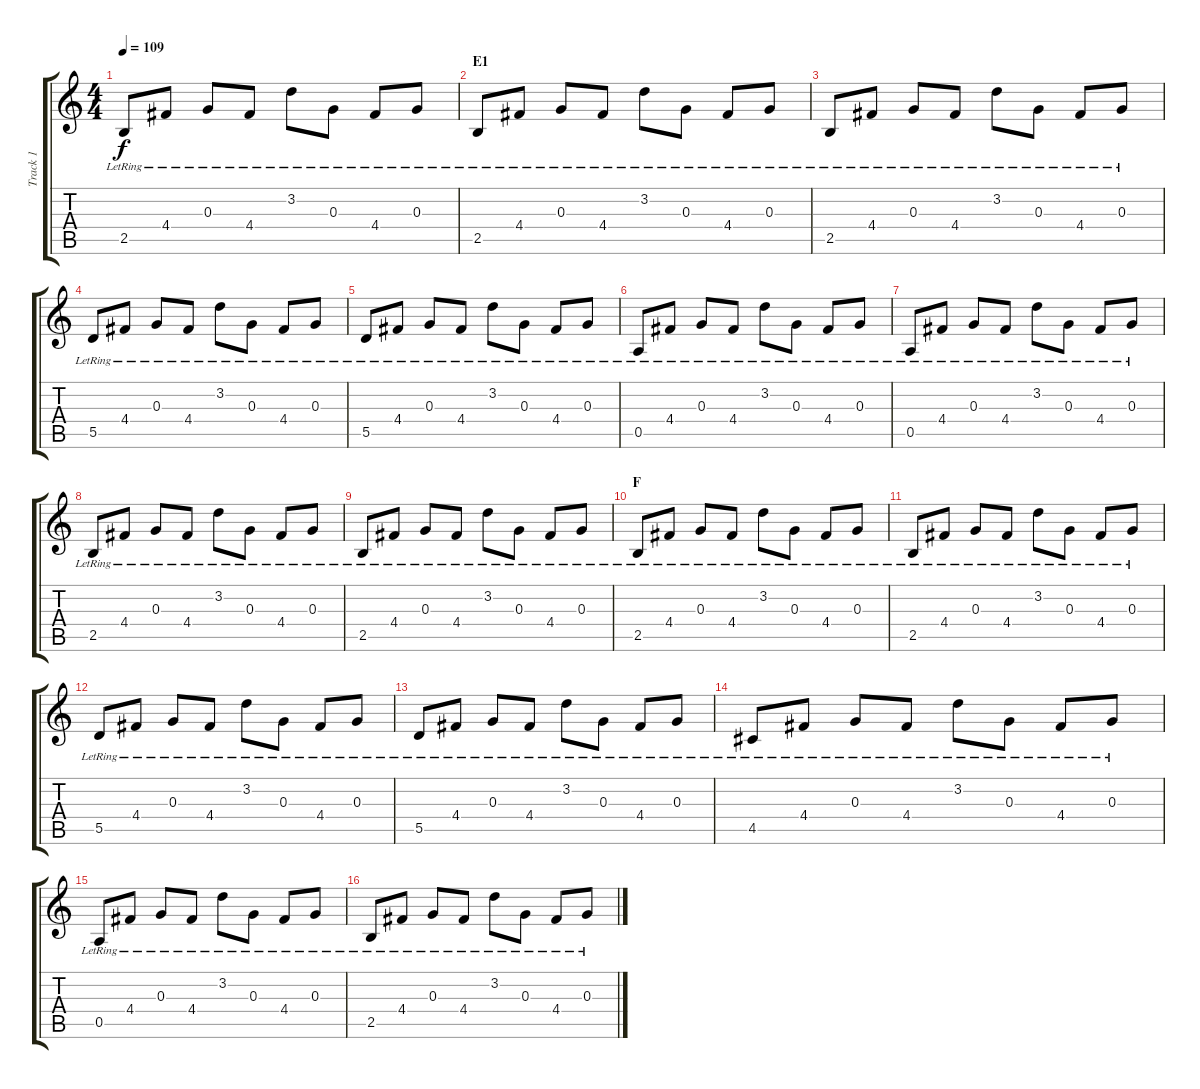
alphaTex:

\track ("Track 1" "Track 1") {instrument acousticguitarsteel}
\staff {score tabs}
\tuning (E4 B3 G3 D3 A2 E2) {hide}
\ts (4 4)
\tempo 109
\clef g2
\ks c
2.5{lr}.8{dy f} 4.4{lr}.8 0.3{lr}.8 4.4{lr}.8 3.2{lr}.8 0.3{lr}.8 4.4{lr}.8 0.3{lr}.8 |
\section ("" "E1")
2.5{lr}.8 4.4{lr}.8 0.3{lr}.8 4.4{lr}.8 3.2{lr}.8 0.3{lr}.8 4.4{lr}.8 0.3{lr}.8 |
2.5{lr}.8 4.4{lr}.8 0.3{lr}.8 4.4{lr}.8 3.2{lr}.8 0.3{lr}.8 4.4{lr}.8 0.3{lr}.8 |
5.5{lr}.8 4.4{lr}.8 0.3{lr}.8 4.4{lr}.8 3.2{lr}.8 0.3{lr}.8 4.4{lr}.8 0.3{lr}.8 |
5.5{lr}.8 4.4{lr}.8 0.3{lr}.8 4.4{lr}.8 3.2{lr}.8 0.3{lr}.8 4.4{lr}.8 0.3{lr}.8 |
0.5{lr}.8 4.4{lr}.8 0.3{lr}.8 4.4{lr}.8 3.2{lr}.8 0.3{lr}.8 4.4{lr}.8 0.3{lr}.8 |
0.5{lr}.8 4.4{lr}.8 0.3{lr}.8 4.4{lr}.8 3.2{lr}.8 0.3{lr}.8 4.4{lr}.8 0.3{lr}.8 |
2.5{lr}.8 4.4{lr}.8 0.3{lr}.8 4.4{lr}.8 3.2{lr}.8 0.3{lr}.8 4.4{lr}.8 0.3{lr}.8 |
2.5{lr}.8 4.4{lr}.8 0.3{lr}.8 4.4{lr}.8 3.2{lr}.8 0.3{lr}.8 4.4{lr}.8 0.3{lr}.8 |
\section ("" "F")
2.5{lr}.8 4.4{lr}.8 0.3{lr}.8 4.4{lr}.8 3.2{lr}.8 0.3{lr}.8 4.4{lr}.8 0.3{lr}.8 |
2.5{lr}.8 4.4{lr}.8 0.3{lr}.8 4.4{lr}.8 3.2{lr}.8 0.3{lr}.8 4.4{lr}.8 0.3{lr}.8 |
5.5{lr}.8 4.4{lr}.8 0.3{lr}.8 4.4{lr}.8 3.2{lr}.8 0.3{lr}.8 4.4{lr}.8 0.3{lr}.8 |
5.5{lr}.8 4.4{lr}.8 0.3{lr}.8 4.4{lr}.8 3.2{lr}.8 0.3{lr}.8 4.4{lr}.8 0.3{lr}.8 |
4.5{lr}.8 4.4{lr}.8 0.3{lr}.8 4.4{lr}.8 3.2{lr}.8 0.3{lr}.8 4.4{lr}.8 0.3{lr}.8 |
0.5{lr}.8 4.4{lr}.8 0.3{lr}.8 4.4{lr}.8 3.2{lr}.8 0.3{lr}.8 4.4{lr}.8 0.3{lr}.8 |
2.5{lr}.8 4.4{lr}.8 0.3{lr}.8 4.4{lr}.8 3.2{lr}.8 0.3{lr}.8 4.4{lr}.8 0.3{lr}.8
